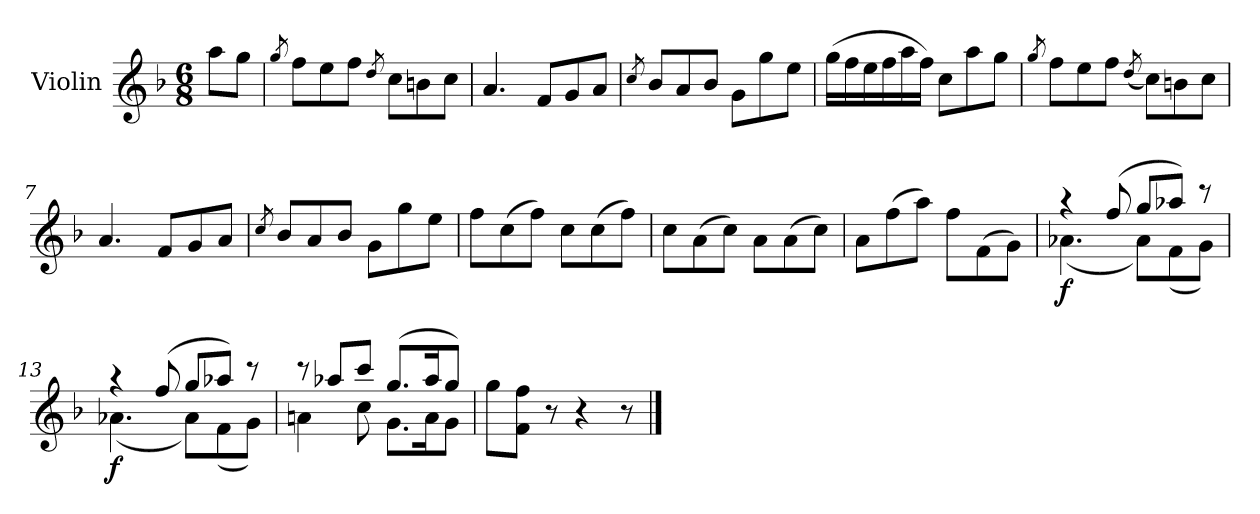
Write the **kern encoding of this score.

**kern	**dynam
*part1	*part1
*staff1	*staff1
*I"Violin	*
*I'Vln.	*
*clefG2	*
*k[b-]	*
*M6/8	*
=1	=1
8aa\L	.
8gg\J	.
=2	=2
8qgg/	.
8ff\L	.
8ee\	.
8ff\J	.
8qdd/	.
8cc\L	.
8bn\	.
8cc\J	.
=3	=3
4.a/	.
8f/L	.
8g/	.
8a/J	.
=4	=4
8qcc/	.
8b-/L	.
8a/	.
8b-/J	.
8g\L	.
8gg\	.
8ee\J	.
=5	=5
(>16gg\LL	.
16ff\	.
16ee\	.
16ff\	.
16aa\	.
16ff\JJ)	.
8cc\L	.
8aa\	.
8gg\J	.
!!LO:LB:g=z
=6	=6
8qgg/	.
8ff\L	.
8ee\	.
8ff\J	.
(<8qdd/	.
8cc\L)	.
8bn\	.
8cc\J	.
=7	=7
4.a/	.
8f/L	.
8g/	.
8a/J	.
=8	=8
8qcc/	.
8b-/L	.
8a/	.
8b-/J	.
8g\L	.
8gg\	.
8ee\J	.
=9	=9
8ff\L	.
(>8cc\	.
8ff\J)	.
8cc\L	.
(>8cc\	.
8ff\J)	.
=10	=10
8cc\L	.
(>8a\	.
8cc\J)	.
8a\L	.
(>8a\	.
8cc\J)	.
=11	=11
8a\L	.
(>8ff\	.
8aa\J)	.
8ff\L	.
(>8f\	.
8g\J)	.
!!LO:LB:g=z
=12	=12
*^	*
!	!	!LO:DY:b
4r	(<4.a-X\	f
(>8ff/	.	.
8gg/L	8a-\L)	.
8aa-X/J)	(<8f\	.
8r	8g\J)	.
=13	=13	=13
!	!	!LO:DY:b
4r	(<4.a-X\	f
(>8ff/	.	.
8gg/L	8a-\L)	.
8aa-X/J)	(<8f\	.
8r	8g\J)	.
=14	=14	=14
8r	4an\	.
8aa-X/L	.	.
8ccc/J	8cc\	.
(>8.gg/L	8.g\L	.
16aa-/k	16a\k	.
8gg/J)	8g\J	.
*v	*v	*
=15	=15
8gg\L	.
8f\ 8ff\J	.
8r	.
4r	.
8r	.
==	==
*-	*-
